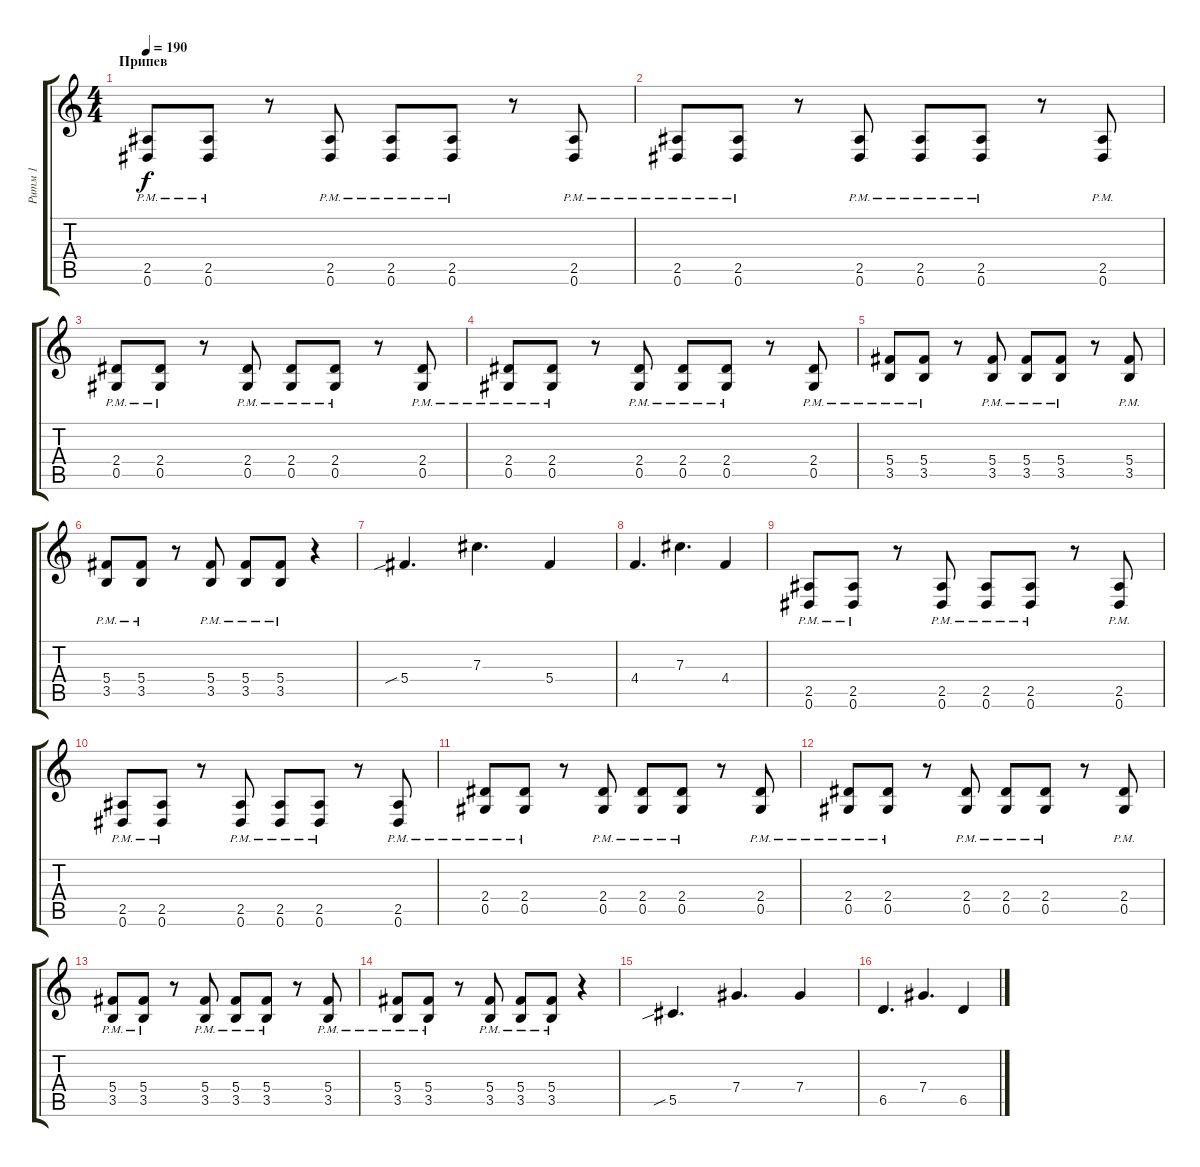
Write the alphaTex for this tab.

\track ("Ритм 1" "Ритм 1") {instrument distortionguitar}
\staff {score tabs}
\tuning (Eb4 Bb3 Gb3 Db3 Ab2 Eb2) {hide}
\ts (4 4)
\section ("" "Припев")
\tempo 190
\clef g2
\ks c
(2.5{pm} 0.6{pm}).8{dy f} (2.5{pm} 0.6{pm}).8 r.8 (2.5{pm} 0.6{pm}).8 (2.5{pm} 0.6{pm}).8 (2.5{pm} 0.6{pm}).8 r.8 (2.5{pm} 0.6{pm}).8 |
(2.5{pm} 0.6{pm}).8 (2.5{pm} 0.6{pm}).8 r.8 (2.5{pm} 0.6{pm}).8 (2.5{pm} 0.6{pm}).8 (2.5{pm} 0.6{pm}).8 r.8 (2.5{pm} 0.6{pm}).8 |
(2.4{pm} 0.5{pm}).8 (2.4{pm} 0.5{pm}).8 r.8 (2.4{pm} 0.5{pm}).8 (2.4{pm} 0.5{pm}).8 (2.4{pm} 0.5{pm}).8 r.8 (2.4{pm} 0.5{pm}).8 |
(2.4{pm} 0.5{pm}).8 (2.4{pm} 0.5{pm}).8 r.8 (2.4{pm} 0.5{pm}).8 (2.4{pm} 0.5{pm}).8 (2.4{pm} 0.5{pm}).8 r.8 (2.4{pm} 0.5{pm}).8 |
(5.4{pm} 3.5{pm}).8 (5.4{pm} 3.5{pm}).8 r.8 (5.4{pm} 3.5{pm}).8 (5.4{pm} 3.5{pm}).8 (5.4{pm} 3.5{pm}).8 r.8 (5.4{pm} 3.5{pm}).8 |
(5.4{pm} 3.5{pm}).8 (5.4{pm} 3.5{pm}).8 r.8 (5.4{pm} 3.5{pm}).8 (5.4{pm} 3.5{pm}).8 (5.4{pm} 3.5{pm}).8 r.4 |
5.4{sib}.4{d} 7.3.4{d} 5.4.4 |
4.4.4{d} 7.3.4{d} 4.4.4 |
(2.5{pm} 0.6{pm}).8 (2.5{pm} 0.6{pm}).8 r.8 (2.5{pm} 0.6{pm}).8 (2.5{pm} 0.6{pm}).8 (2.5{pm} 0.6{pm}).8 r.8 (2.5{pm} 0.6{pm}).8 |
(2.5{pm} 0.6{pm}).8 (2.5{pm} 0.6{pm}).8 r.8 (2.5{pm} 0.6{pm}).8 (2.5{pm} 0.6{pm}).8 (2.5{pm} 0.6{pm}).8 r.8 (2.5{pm} 0.6{pm}).8 |
(2.4{pm} 0.5{pm}).8 (2.4{pm} 0.5{pm}).8 r.8 (2.4{pm} 0.5{pm}).8 (2.4{pm} 0.5{pm}).8 (2.4{pm} 0.5{pm}).8 r.8 (2.4{pm} 0.5{pm}).8 |
(2.4{pm} 0.5{pm}).8 (2.4{pm} 0.5{pm}).8 r.8 (2.4{pm} 0.5{pm}).8 (2.4{pm} 0.5{pm}).8 (2.4{pm} 0.5{pm}).8 r.8 (2.4{pm} 0.5{pm}).8 |
(5.4{pm} 3.5{pm}).8 (5.4{pm} 3.5{pm}).8 r.8 (5.4{pm} 3.5{pm}).8 (5.4{pm} 3.5{pm}).8 (5.4{pm} 3.5{pm}).8 r.8 (5.4{pm} 3.5{pm}).8 |
(5.4{pm} 3.5{pm}).8 (5.4{pm} 3.5{pm}).8 r.8 (5.4{pm} 3.5{pm}).8 (5.4{pm} 3.5{pm}).8 (5.4{pm} 3.5{pm}).8 r.4 |
5.5{sib}.4{d} 7.4.4{d} 7.4.4 |
6.5.4{d} 7.4.4{d} 6.5.4
